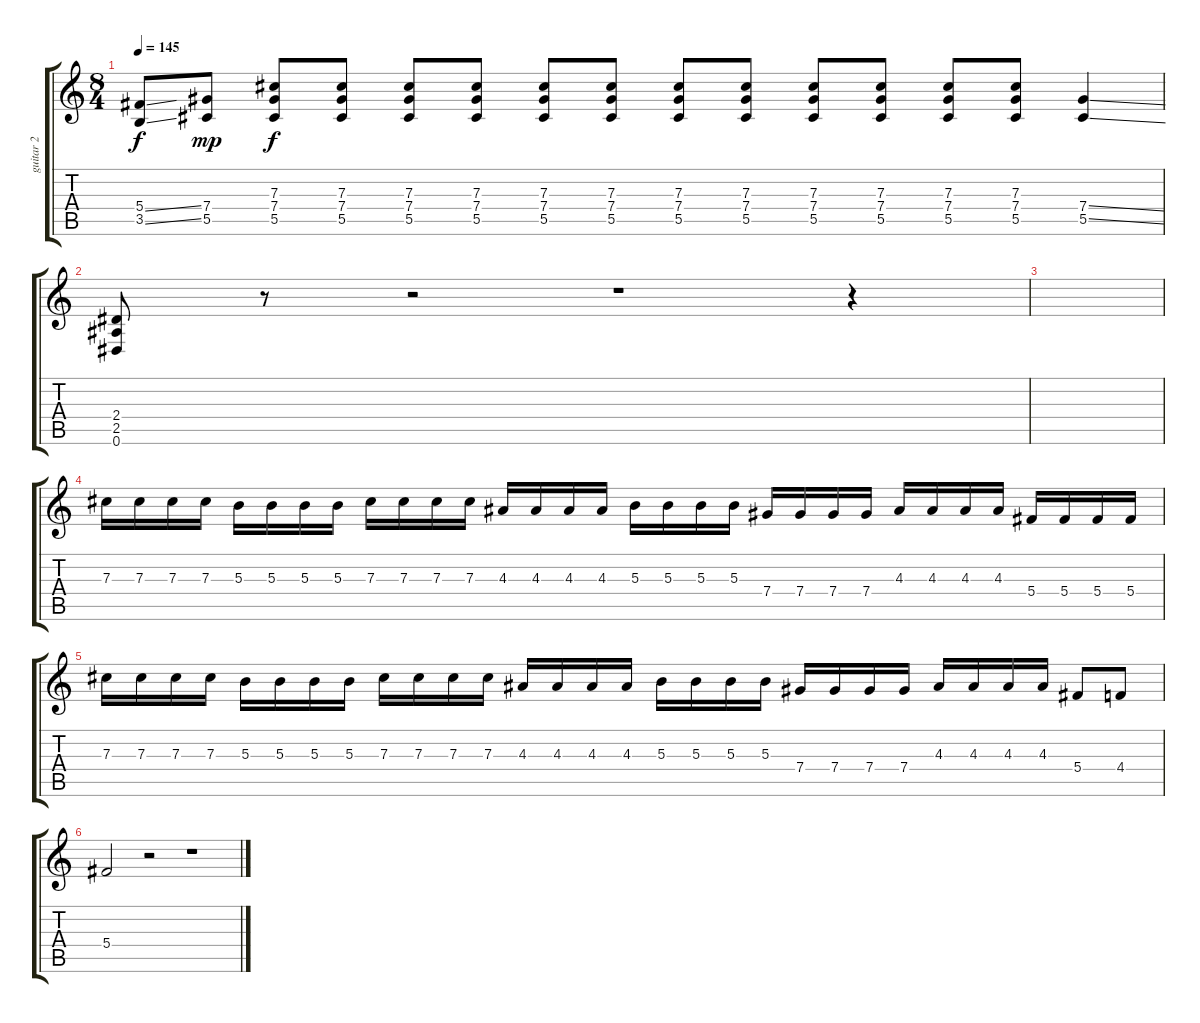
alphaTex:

\track ("guitar 2" "guitar 2") {instrument distortionguitar}
\staff {score tabs}
\tuning (Eb4 Bb3 Gb3 Db3 Ab2 Eb2) {hide}
\ts (8 4)
\tempo 145
\clef g2
\ks c
(5.4{ss} 3.5{ss}).8{dy f} (7.4 5.5).8{dy mp} (7.3 7.4 5.5).8{dy f} (7.3 7.4 5.5).8 (7.3 7.4 5.5).8 (7.3 7.4 5.5).8 (7.3 7.4 5.5).8 (7.3 7.4 5.5).8 (7.3 7.4 5.5).8 (7.3 7.4 5.5).8 (7.3 7.4 5.5).8 (7.3 7.4 5.5).8 (7.3 7.4 5.5).8 (7.3 7.4 5.5).8 (7.4{ss} 5.5{ss}).4 |
(2.4 2.5 0.6).8 r.8 r.2 r.1 r.4 |
|
7.3.16 7.3.16 7.3.16 7.3.16 5.3.16 5.3.16 5.3.16 5.3.16 7.3.16 7.3.16 7.3.16 7.3.16 4.3.16 4.3.16 4.3.16 4.3.16 5.3.16 5.3.16 5.3.16 5.3.16 7.4.16 7.4.16 7.4.16 7.4.16 4.3.16 4.3.16 4.3.16 4.3.16 5.4.16 5.4.16 5.4.16 5.4.16 |
7.3.16 7.3.16 7.3.16 7.3.16 5.3.16 5.3.16 5.3.16 5.3.16 7.3.16 7.3.16 7.3.16 7.3.16 4.3.16 4.3.16 4.3.16 4.3.16 5.3.16 5.3.16 5.3.16 5.3.16 7.4.16 7.4.16 7.4.16 7.4.16 4.3.16 4.3.16 4.3.16 4.3.16 5.4.8 4.4.8 |
5.4.2 r.2 r.1
